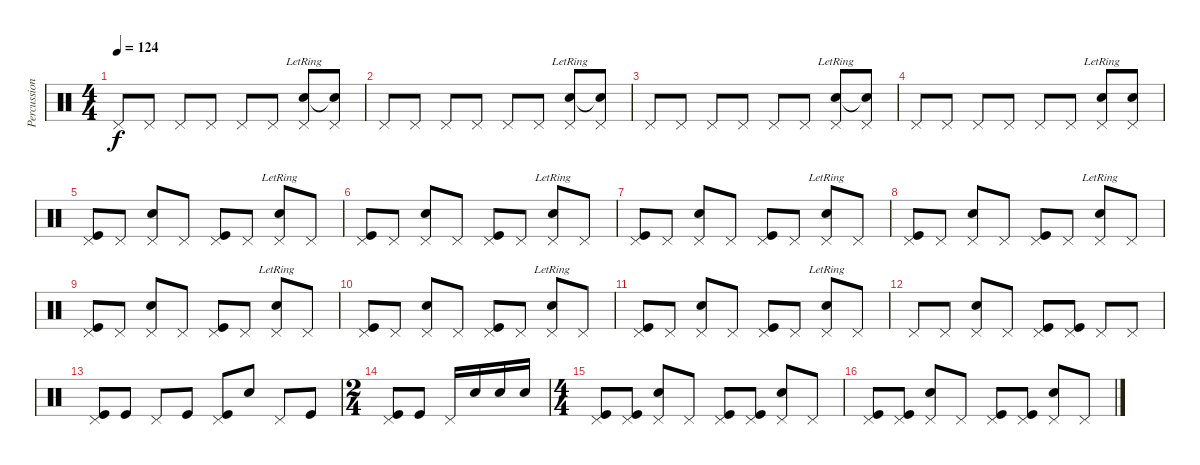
\track ("Percussion" "Percussion") {instrument percussion}
\staff {score}
\articulation defaults
\ts (4 4)
\tempo 124
\clef neutral
\ks c "Pedal Hi-Hat (hit)".8{dy f} "Pedal Hi-Hat (hit)".8 "Pedal Hi-Hat (hit)".8 "Pedal Hi-Hat (hit)".8 "Pedal Hi-Hat (hit)".8 "Pedal Hi-Hat (hit)".8
("Pedal Hi-Hat (hit)" "Snare (hit) 2"{lr}).8 ("Pedal Hi-Hat (hit)" "Snare (hit)"{t}).8 |
"Pedal Hi-Hat (hit)".8 "Pedal Hi-Hat (hit)".8 "Pedal Hi-Hat (hit)".8 "Pedal Hi-Hat (hit)".8 "Pedal Hi-Hat (hit)".8 "Pedal Hi-Hat (hit)".8 ("Pedal Hi-Hat (hit)" "Snare (hit) 2"{lr}).8 ("Pedal Hi-Hat (hit)" "Snare (hit)"{t}).8 |
"Pedal Hi-Hat (hit)".8 "Pedal Hi-Hat (hit)".8 "Pedal Hi-Hat (hit)".8 "Pedal Hi-Hat (hit)".8 "Pedal Hi-Hat (hit)".8 "Pedal Hi-Hat (hit)".8 ("Pedal Hi-Hat (hit)" "Snare (hit) 2"{lr}).8 ("Pedal Hi-Hat (hit)" "Snare (hit)"{t}).8 |
"Pedal Hi-Hat (hit)".8 "Pedal Hi-Hat (hit)".8 "Pedal Hi-Hat (hit)".8 "Pedal Hi-Hat (hit)".8 "Pedal Hi-Hat (hit)".8 "Pedal Hi-Hat (hit)".8 ("Pedal Hi-Hat (hit)" "Snare (hit) 2"{lr}).8 ("Pedal Hi-Hat (hit)" "Snare (hit) 2").8 |
("Pedal Hi-Hat (hit)" "Kick (hit)").8 "Pedal Hi-Hat (hit)".8 ("Pedal Hi-Hat (hit)" "Snare (hit) 2").8 "Pedal Hi-Hat (hit)".8 ("Pedal Hi-Hat (hit)" "Kick (hit)").8 "Pedal Hi-Hat (hit)".8 ("Pedal Hi-Hat (hit)" "Snare (hit) 2"{lr}).8 "Pedal Hi-Hat (hit)".8 |
("Pedal Hi-Hat (hit)" "Kick (hit)").8 "Pedal Hi-Hat (hit)".8 ("Pedal Hi-Hat (hit)" "Snare (hit) 2").8 "Pedal Hi-Hat (hit)".8 ("Pedal Hi-Hat (hit)" "Kick (hit)").8 "Pedal Hi-Hat (hit)".8 ("Pedal Hi-Hat (hit)" "Snare (hit) 2"{lr}).8 "Pedal Hi-Hat (hit)".8 |
("Pedal Hi-Hat (hit)" "Kick (hit)").8 "Pedal Hi-Hat (hit)".8 ("Pedal Hi-Hat (hit)" "Snare (hit) 2").8 "Pedal Hi-Hat (hit)".8 ("Pedal Hi-Hat (hit)" "Kick (hit)").8 "Pedal Hi-Hat (hit)".8 ("Pedal Hi-Hat (hit)" "Snare (hit) 2"{lr}).8 "Pedal Hi-Hat (hit)".8 |
("Pedal Hi-Hat (hit)" "Kick (hit)").8 "Pedal Hi-Hat (hit)".8 ("Pedal Hi-Hat (hit)" "Snare (hit) 2").8 "Pedal Hi-Hat (hit)".8 ("Pedal Hi-Hat (hit)" "Kick (hit)").8 "Pedal Hi-Hat (hit)".8 ("Pedal Hi-Hat (hit)" "Snare (hit) 2"{lr}).8 "Pedal Hi-Hat (hit)".8 |
("Pedal Hi-Hat (hit)" "Kick (hit)").8 "Pedal Hi-Hat (hit)".8 ("Pedal Hi-Hat (hit)" "Snare (hit) 2").8 "Pedal Hi-Hat (hit)".8 ("Pedal Hi-Hat (hit)" "Kick (hit)").8 "Pedal Hi-Hat (hit)".8 ("Pedal Hi-Hat (hit)" "Snare (hit) 2"{lr}).8 "Pedal Hi-Hat (hit)".8 |
("Pedal Hi-Hat (hit)" "Kick (hit)").8 "Pedal Hi-Hat (hit)".8 ("Pedal Hi-Hat (hit)" "Snare (hit) 2").8 "Pedal Hi-Hat (hit)".8 ("Pedal Hi-Hat (hit)" "Kick (hit)").8 "Pedal Hi-Hat (hit)".8 ("Pedal Hi-Hat (hit)" "Snare (hit) 2"{lr}).8 "Pedal Hi-Hat (hit)".8 |
("Pedal Hi-Hat (hit)" "Kick (hit)").8 "Pedal Hi-Hat (hit)".8 ("Pedal Hi-Hat (hit)" "Snare (hit) 2").8 "Pedal Hi-Hat (hit)".8 ("Pedal Hi-Hat (hit)" "Kick (hit)").8 "Pedal Hi-Hat (hit)".8 ("Pedal Hi-Hat (hit)" "Snare (hit) 2"{lr}).8 "Pedal Hi-Hat (hit)".8 |
"Pedal Hi-Hat (hit)".8 "Pedal Hi-Hat (hit)".8 ("Pedal Hi-Hat (hit)" "Snare (hit) 2").8 "Pedal Hi-Hat (hit)".8 ("Pedal Hi-Hat (hit)" "Kick (hit)").8 ("Pedal Hi-Hat (hit)" "Kick (hit)").8 "Pedal Hi-Hat (hit)".8 "Pedal Hi-Hat (hit)".8 |
("Pedal Hi-Hat (hit)" "Kick (hit)").8 "Kick (hit)".8 "Pedal Hi-Hat (hit)".8 "Kick (hit)".8 ("Pedal Hi-Hat (hit)" "Kick (hit)").8 "Snare (hit) 2".8 "Pedal Hi-Hat (hit)".8 "Kick (hit)".8 |
\ts (2 4)
("Pedal Hi-Hat (hit)" "Kick (hit)").8 "Kick (hit)".8 "Pedal Hi-Hat (hit)".16 "Snare (hit) 2".16 "Snare (hit) 2".16 "Snare (hit) 2".16 |
\ts (4 4)
("Pedal Hi-Hat (hit)" "Kick (hit)").8 ("Pedal Hi-Hat (hit)" "Kick (hit)").8 ("Pedal Hi-Hat (hit)" "Snare (hit) 2").8 "Pedal Hi-Hat (hit)".8 ("Pedal Hi-Hat (hit)" "Kick (hit)").8 ("Pedal Hi-Hat (hit)" "Kick (hit)").8 ("Pedal Hi-Hat (hit)" "Snare (hit) 2").8 "Pedal Hi-Hat (hit)".8 |
("Pedal Hi-Hat (hit)" "Kick (hit)").8 ("Pedal Hi-Hat (hit)" "Kick (hit)").8 ("Pedal Hi-Hat (hit)" "Snare (hit) 2").8 "Pedal Hi-Hat (hit)".8 ("Pedal Hi-Hat (hit)" "Kick (hit)").8 ("Pedal Hi-Hat (hit)" "Kick (hit)").8 ("Pedal Hi-Hat (hit)" "Snare (hit) 2").8 "Pedal Hi-Hat (hit)".8
